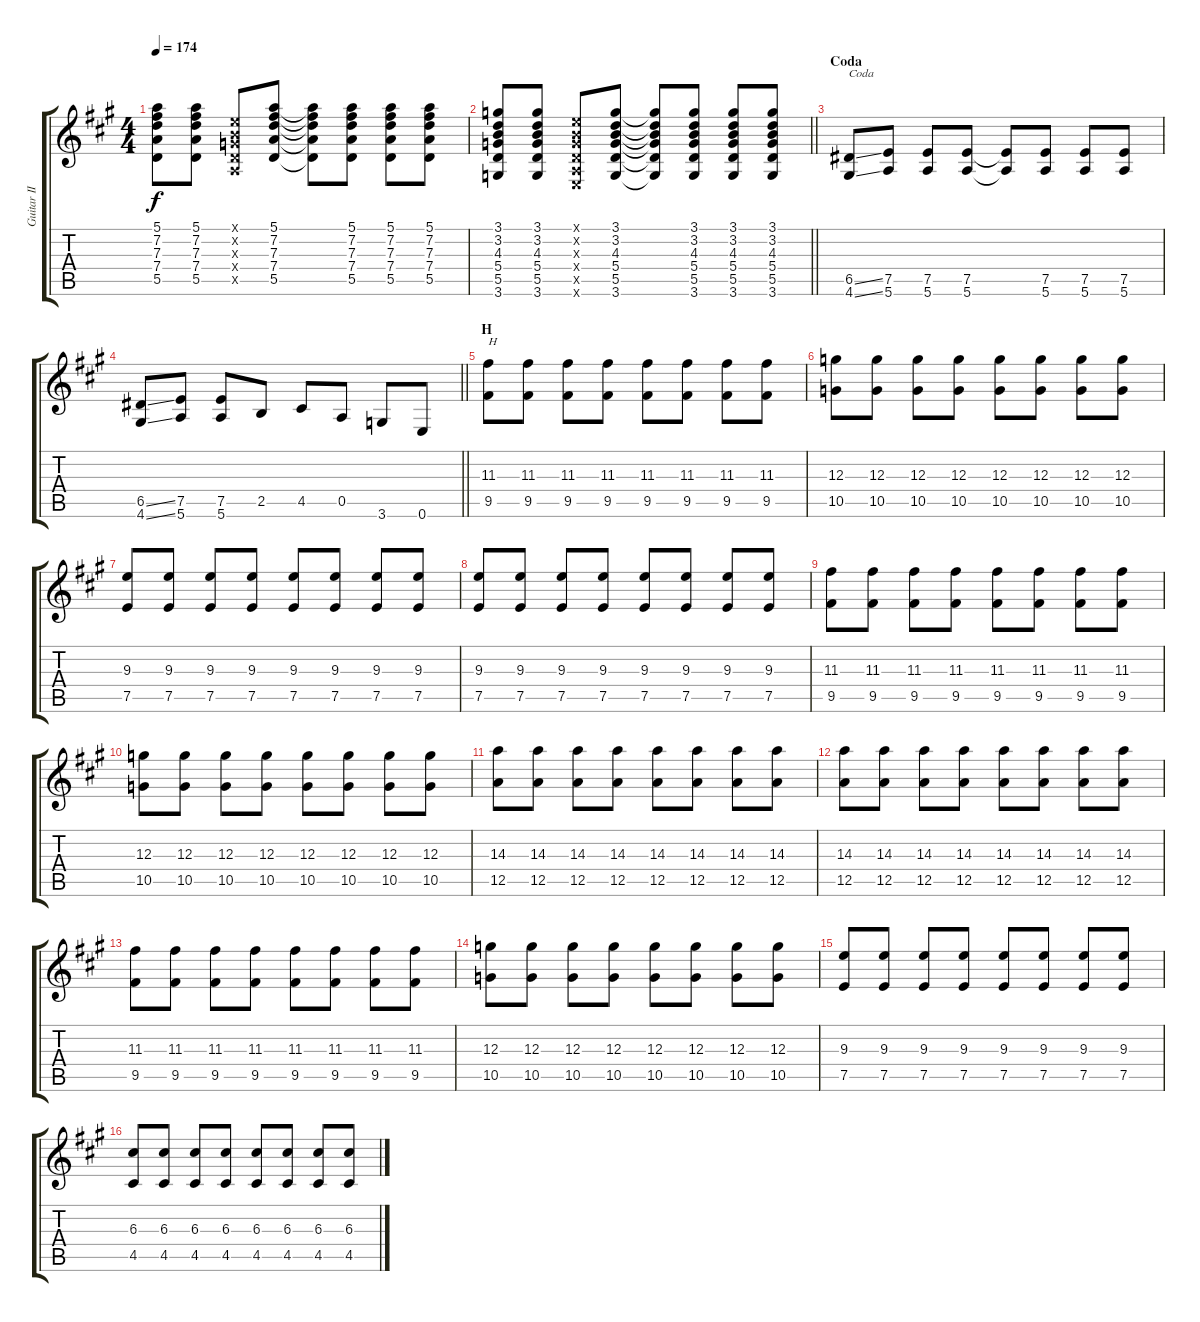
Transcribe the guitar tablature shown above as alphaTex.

\track ("Guitar II" "Guitar II") {instrument overdrivenguitar}
\staff {score tabs}
\tuning (E4 B3 G3 D3 A2 E2) {hide}
\ts (4 4)
\tempo 174
\clef g2
\ks a
(5.1 7.2 7.3 7.4 5.5).8{dy f} (5.1 7.2 7.3 7.4 5.5).8 (0.1{x} 0.2{x} 0.3{x} 0.4{x} 0.5{x}).8 (5.1 7.2 7.3 7.4 5.5).8 (5.1{t} 7.2{t} 7.3{t} 7.4{t} 5.5{t}).8 (5.1 7.2 7.3 7.4 5.5).8 (5.1 7.2 7.3 7.4 5.5).8 (5.1 7.2 7.3 7.4 5.5).8 |
\barLineRight lightlight
(3.1 3.2 4.3 5.4 5.5 3.6).8 (3.1 3.2 4.3 5.4 5.5 3.6).8 (0.1{x} 0.2{x} 0.3{x} 0.4{x} 0.5{x} 0.6{x}).8 (3.1 3.2 4.3 5.4 5.5 3.6).8 (3.1{t} 3.2{t} 4.3{t} 5.4{t} 5.5{t} 3.6{t}).8 (3.1 3.2 4.3 5.4 5.5 3.6).8 (3.1 3.2 4.3 5.4 5.5 3.6).8 (3.1 3.2 4.3 5.4 5.5 3.6).8 |
\section ("" "Coda")
(6.5{ss} 4.6{ss}).8{txt "Coda"} (7.5 5.6).8 (7.5 5.6).8 (7.5 5.6).8 (7.5{t} 5.6{t}).8 (7.5 5.6).8 (7.5 5.6).8 (7.5 5.6).8 |
\barLineRight lightlight
(6.5{ss} 4.6{ss}).8 (7.5 5.6).8 (7.5 5.6).8 2.5.8 4.5.8 0.5.8 3.6.8 0.6.8 |
\section ("" "H")
(11.3 9.5).8{txt "H"} (11.3 9.5).8 (11.3 9.5).8 (11.3 9.5).8 (11.3 9.5).8 (11.3 9.5).8 (11.3 9.5).8 (11.3 9.5).8 |
(12.3 10.5).8 (12.3 10.5).8 (12.3 10.5).8 (12.3 10.5).8 (12.3 10.5).8 (12.3 10.5).8 (12.3 10.5).8 (12.3 10.5).8 |
(9.3 7.5).8 (9.3 7.5).8 (9.3 7.5).8 (9.3 7.5).8 (9.3 7.5).8 (9.3 7.5).8 (9.3 7.5).8 (9.3 7.5).8 |
(9.3 7.5).8 (9.3 7.5).8 (9.3 7.5).8 (9.3 7.5).8 (9.3 7.5).8 (9.3 7.5).8 (9.3 7.5).8 (9.3 7.5).8 |
(11.3 9.5).8 (11.3 9.5).8 (11.3 9.5).8 (11.3 9.5).8 (11.3 9.5).8 (11.3 9.5).8 (11.3 9.5).8 (11.3 9.5).8 |
(12.3 10.5).8 (12.3 10.5).8 (12.3 10.5).8 (12.3 10.5).8 (12.3 10.5).8 (12.3 10.5).8 (12.3 10.5).8 (12.3 10.5).8 |
(14.3 12.5).8 (14.3 12.5).8 (14.3 12.5).8 (14.3 12.5).8 (14.3 12.5).8 (14.3 12.5).8 (14.3 12.5).8 (14.3 12.5).8 |
(14.3 12.5).8 (14.3 12.5).8 (14.3 12.5).8 (14.3 12.5).8 (14.3 12.5).8 (14.3 12.5).8 (14.3 12.5).8 (14.3 12.5).8 |
(11.3 9.5).8 (11.3 9.5).8 (11.3 9.5).8 (11.3 9.5).8 (11.3 9.5).8 (11.3 9.5).8 (11.3 9.5).8 (11.3 9.5).8 |
(12.3 10.5).8 (12.3 10.5).8 (12.3 10.5).8 (12.3 10.5).8 (12.3 10.5).8 (12.3 10.5).8 (12.3 10.5).8 (12.3 10.5).8 |
(9.3 7.5).8 (9.3 7.5).8 (9.3 7.5).8 (9.3 7.5).8 (9.3 7.5).8 (9.3 7.5).8 (9.3 7.5).8 (9.3 7.5).8 |
(6.3 4.5).8 (6.3 4.5).8 (6.3 4.5).8 (6.3 4.5).8 (6.3 4.5).8 (6.3 4.5).8 (6.3 4.5).8 (6.3 4.5).8
